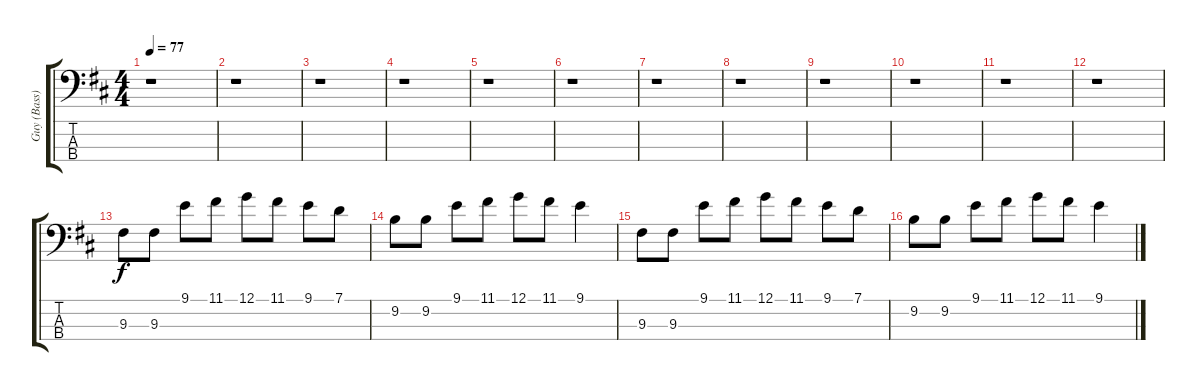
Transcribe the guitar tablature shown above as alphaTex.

\track ("Guy (Bass)" "Guy (Bass)") {instrument electricbassfinger}
\staff {score tabs}
\tuning (G2 D2 A1 E1) {hide}
\ts (4 4)
\tempo 77
\clef f4
\ks d
r.1{dy f instrument electricbassfinger} |
r.1 |
r.1 |
r.1 |
r.1 |
r.1 |
r.1 |
r.1 |
r.1 |
r.1 |
r.1 |
r.1 |
9.3.8 9.3.8 9.1.8 11.1.8 12.1.8 11.1.8 9.1.8 7.1.8 |
9.2.8 9.2.8 9.1.8 11.1.8 12.1.8 11.1.8 9.1.4 |
9.3.8 9.3.8 9.1.8 11.1.8 12.1.8 11.1.8 9.1.8 7.1.8 |
9.2.8 9.2.8 9.1.8 11.1.8 12.1.8 11.1.8 9.1.4
